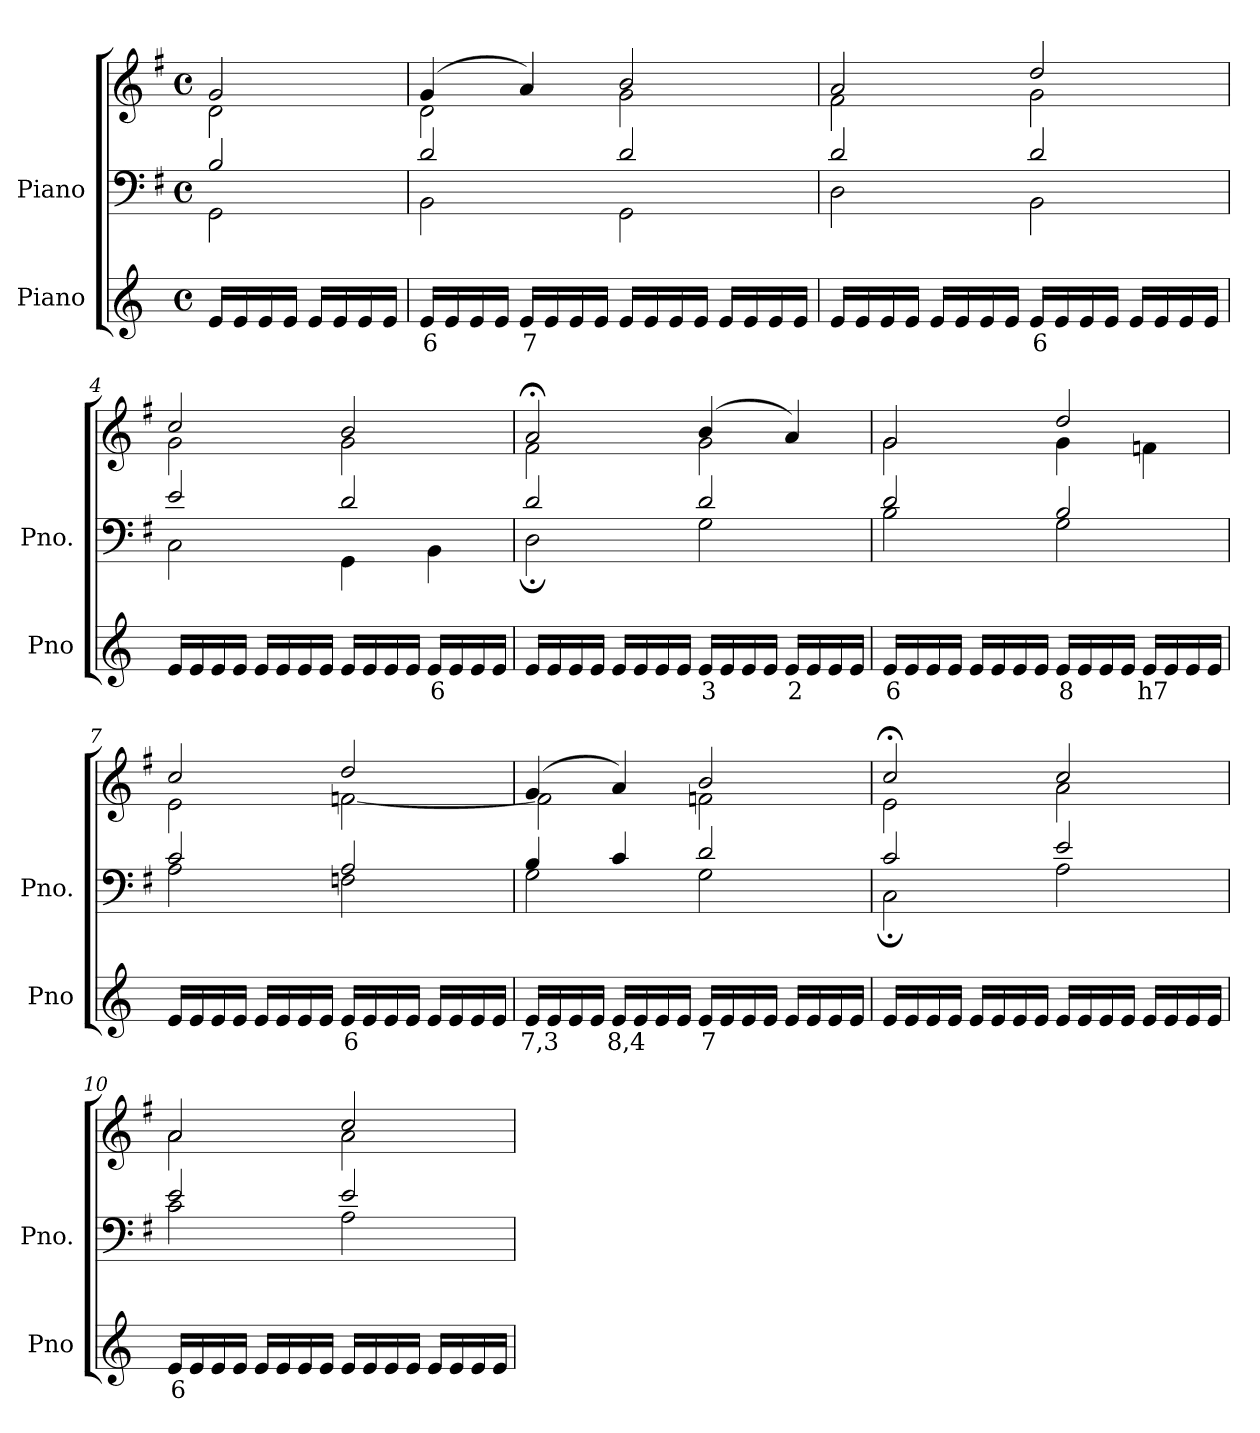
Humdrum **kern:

**kern	**text	**kern	**kern
*part2	*part2	*part1	*part1
*staff3	*staff3	*staff2	*staff1
*I"Piano	*	*I"Piano	*
*I'Pno	*	*I'Pno.	*
*clefG2	*	*clefF4	*clefG2
*k[]	*	*k[f#]	*k[f#]
*M4/4	*	*M4/4	*M4/4
*met(c)	*	*met(c)	*met(c)
=1	=1	=1	=1
*	*	*^	*^
16e/LL	.	2B/	2GG\	2g/	2d\
16e/	.	.	.	.	.
16e/	.	.	.	.	.
16e/JJ	.	.	.	.	.
16e/LL	.	.	.	.	.
16e/	.	.	.	.	.
16e/	.	.	.	.	.
16e/JJ	.	.	.	.	.
=2	=2	=2	=2	=2	=2
!	!LO:LY:b	!	!	!	!
16e/LL	6	2d/	2BB\	(>4g/	2d\
16e/	.	.	.	.	.
16e/	.	.	.	.	.
16e/JJ	.	.	.	.	.
!	!LO:LY:b	!	!	!	!
16e/LL	7	.	.	4a/)	.
16e/	.	.	.	.	.
16e/	.	.	.	.	.
16e/JJ	.	.	.	.	.
16e/LL	.	2d/	2GG\	2b/	2g\
16e/	.	.	.	.	.
16e/	.	.	.	.	.
16e/JJ	.	.	.	.	.
16e/LL	.	.	.	.	.
16e/	.	.	.	.	.
16e/	.	.	.	.	.
16e/JJ	.	.	.	.	.
=3	=3	=3	=3	=3	=3
16e/LL	.	2d/	2D\	2a/	2f#\
16e/	.	.	.	.	.
16e/	.	.	.	.	.
16e/JJ	.	.	.	.	.
16e/LL	.	.	.	.	.
16e/	.	.	.	.	.
16e/	.	.	.	.	.
16e/JJ	.	.	.	.	.
!	!LO:LY:b	!	!	!	!
16e/LL	6	2d/	2BB\	2dd/	2g\
16e/	.	.	.	.	.
16e/	.	.	.	.	.
16e/JJ	.	.	.	.	.
16e/LL	.	.	.	.	.
16e/	.	.	.	.	.
16e/	.	.	.	.	.
16e/JJ	.	.	.	.	.
=4	=4	=4	=4	=4	=4
16e/LL	.	2e/	2C\	2cc/	2g\
16e/	.	.	.	.	.
16e/	.	.	.	.	.
16e/JJ	.	.	.	.	.
16e/LL	.	.	.	.	.
16e/	.	.	.	.	.
16e/	.	.	.	.	.
16e/JJ	.	.	.	.	.
16e/LL	.	2d/	4GG\	2b/	2g\
16e/	.	.	.	.	.
16e/	.	.	.	.	.
16e/JJ	.	.	.	.	.
!	!LO:LY:b	!	!	!	!
16e/LL	6	.	4BB\	.	.
16e/	.	.	.	.	.
16e/	.	.	.	.	.
16e/JJ	.	.	.	.	.
=5	=5	=5	=5	=5	=5
16e/LL	.	2d/	2D;\	2a;</	2f#\
16e/	.	.	.	.	.
16e/	.	.	.	.	.
16e/JJ	.	.	.	.	.
16e/LL	.	.	.	.	.
16e/	.	.	.	.	.
16e/	.	.	.	.	.
16e/JJ	.	.	.	.	.
!	!LO:LY:b	!	!	!	!
16e/LL	3	2d/	2G\	(>4b/	2g\
16e/	.	.	.	.	.
16e/	.	.	.	.	.
16e/JJ	.	.	.	.	.
!	!LO:LY:b	!	!	!	!
16e/LL	2	.	.	4a/)	.
16e/	.	.	.	.	.
16e/	.	.	.	.	.
16e/JJ	.	.	.	.	.
=6	=6	=6	=6	=6	=6
!	!LO:LY:b	!	!	!	!
16e/LL	6	2d/	2B\	2g/	2g\
16e/	.	.	.	.	.
16e/	.	.	.	.	.
16e/JJ	.	.	.	.	.
16e/LL	.	.	.	.	.
16e/	.	.	.	.	.
16e/	.	.	.	.	.
16e/JJ	.	.	.	.	.
!	!LO:LY:b	!	!	!	!
16e/LL	8	2B/	2G\	2dd/	4g\
16e/	.	.	.	.	.
16e/	.	.	.	.	.
16e/JJ	.	.	.	.	.
!	!LO:LY:b	!	!	!	!
16e/LL	h7	.	.	.	4fn\
16e/	.	.	.	.	.
16e/	.	.	.	.	.
16e/JJ	.	.	.	.	.
=7	=7	=7	=7	=7	=7
16e/LL	.	2c/	2A\	2cc/	2e\
16e/	.	.	.	.	.
16e/	.	.	.	.	.
16e/JJ	.	.	.	.	.
16e/LL	.	.	.	.	.
16e/	.	.	.	.	.
16e/	.	.	.	.	.
16e/JJ	.	.	.	.	.
!	!LO:LY:b	!	!	!	!
16e/LL	6	2A/	2Fn\	2dd/	[2fn\
16e/	.	.	.	.	.
16e/	.	.	.	.	.
16e/JJ	.	.	.	.	.
16e/LL	.	.	.	.	.
16e/	.	.	.	.	.
16e/	.	.	.	.	.
16e/JJ	.	.	.	.	.
=8	=8	=8	=8	=8	=8
!	!LO:LY:b	!	!	!	!
16e/LL	7,3	4B/	2G\	(>4g/	2f\]
16e/	.	.	.	.	.
16e/	.	.	.	.	.
16e/JJ	.	.	.	.	.
!	!LO:LY:b	!	!	!	!
16e/LL	8,4	4c/	.	4a/)	.
16e/	.	.	.	.	.
16e/	.	.	.	.	.
16e/JJ	.	.	.	.	.
!	!LO:LY:b	!	!	!	!
16e/LL	7	2d/	2G\	2b/	2fni\
16e/	.	.	.	.	.
16e/	.	.	.	.	.
16e/JJ	.	.	.	.	.
16e/LL	.	.	.	.	.
16e/	.	.	.	.	.
16e/	.	.	.	.	.
16e/JJ	.	.	.	.	.
=9	=9	=9	=9	=9	=9
16e/LL	.	2c/	2C;\	2cc;</	2e\
16e/	.	.	.	.	.
16e/	.	.	.	.	.
16e/JJ	.	.	.	.	.
16e/LL	.	.	.	.	.
16e/	.	.	.	.	.
16e/	.	.	.	.	.
16e/JJ	.	.	.	.	.
16e/LL	.	2e/	2A\	2cc/	2a\
16e/	.	.	.	.	.
16e/	.	.	.	.	.
16e/JJ	.	.	.	.	.
16e/LL	.	.	.	.	.
16e/	.	.	.	.	.
16e/	.	.	.	.	.
16e/JJ	.	.	.	.	.
=10	=10	=10	=10	=10	=10
!	!LO:LY:b	!	!	!	!
16e/LL	6	2e/	2c\	2a/	2a\
16e/	.	.	.	.	.
16e/	.	.	.	.	.
16e/JJ	.	.	.	.	.
16e/LL	.	.	.	.	.
16e/	.	.	.	.	.
16e/	.	.	.	.	.
16e/JJ	.	.	.	.	.
16e/LL	.	2e/	2A\	2cc/	2a\
16e/	.	.	.	.	.
16e/	.	.	.	.	.
16e/JJ	.	.	.	.	.
16e/LL	.	.	.	.	.
16e/	.	.	.	.	.
16e/	.	.	.	.	.
16e/JJ	.	.	.	.	.
*	*	*v	*v	*	*
*	*	*	*v	*v
=	=	=	=
*-	*-	*-	*-
